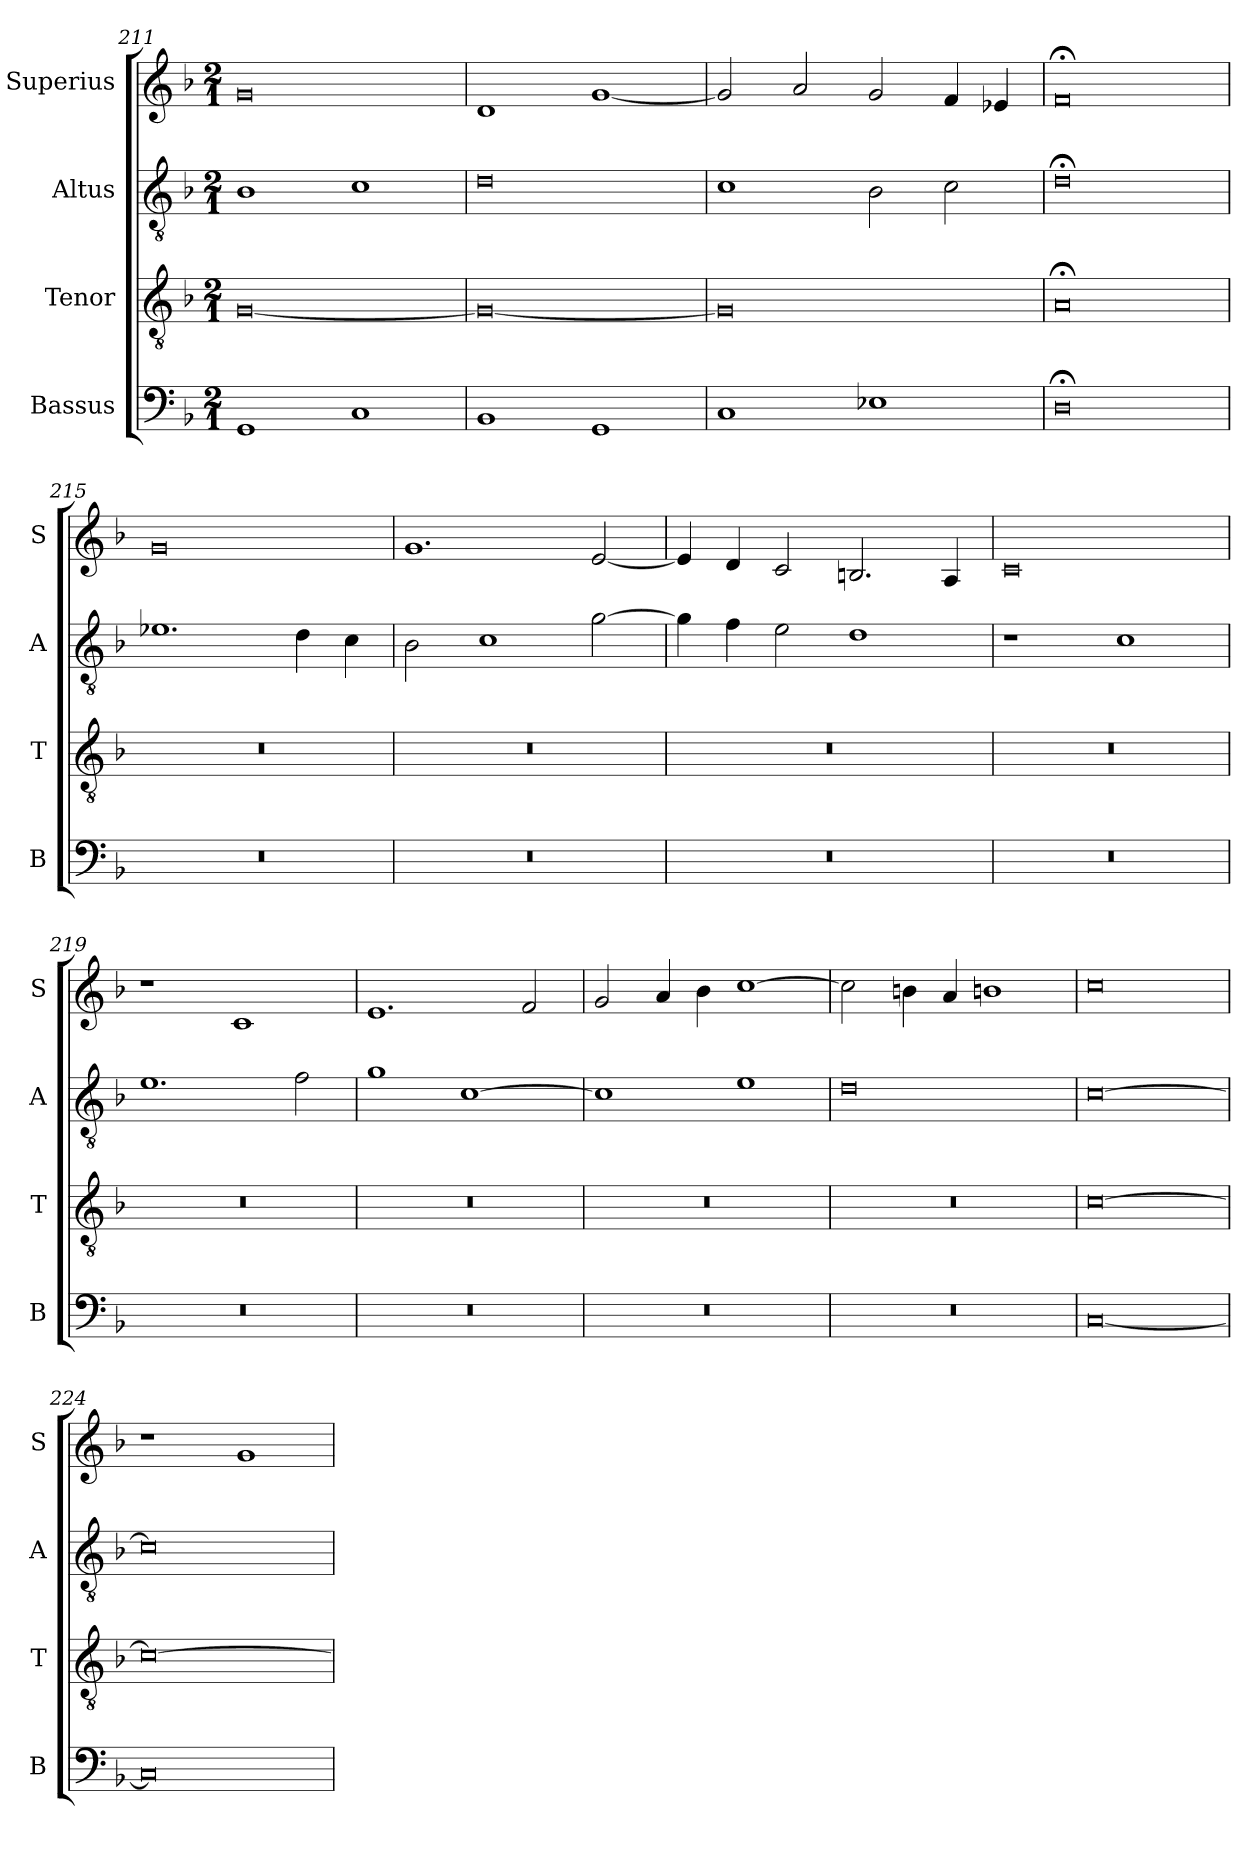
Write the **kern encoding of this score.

**kern	**kern	**kern	**kern
*part4	*part3	*part2	*part1
*staff4	*staff3	*staff2	*staff1
*I"Bassus	*I"Tenor	*I"Altus	*I"Superius
*I'B	*I'T	*I'A	*I'S
*clefF4	*clefGv2	*clefGv2	*clefG2
*k[b-]	*k[b-]	*k[b-]	*k[b-]
*M2/1	*M2/1	*M2/1	*M2/1
=211	=211	=211	=211
1GG	[0G	1B-	0g
1C	.	1c	.
=212	=212	=212	=212
1BB-	0G_	0d	1d
1GG	.	.	[1g
=213	=213	=213	=213
1C	0G]	1c	2g/]
.	.	.	2a/
1E-X	.	2B-\	2g/
.	.	2c\	4f/
.	.	.	4e-X/
=214	=214	=214	=214
0D;<	0A;<	0d;<	0f;<
=215	=215	=215	=215
0r	0r	1.e-X	0g
.	.	4d\	.
.	.	4c\	.
=216	=216	=216	=216
0r	0r	2B-\	1.g
.	.	1c	.
.	.	[2g\	[2e/
=217	=217	=217	=217
0r	0r	4g\]	4e/]
.	.	4f\	4d/
.	.	2e\	2c/
.	.	1d	2.Bn/
.	.	.	4A/
=218	=218	=218	=218
0r	0r	1r	0c
.	.	1c	.
=219	=219	=219	=219
0r	0r	1.e	1r
.	.	.	1c
.	.	2f\	.
=220	=220	=220	=220
0r	0r	1g	1.e
.	.	[1c	.
.	.	.	2f/
=221	=221	=221	=221
0r	0r	1c]	2g/
.	.	.	4a/
.	.	.	4b-\
.	.	1e	[1cc
=222	=222	=222	=222
0r	0r	0d	2cc\]
.	.	.	4bn\
.	.	.	4a/
.	.	.	1bn
=223	=223	=223	=223
[0C	[0c	[0c	0cc
=224	=224	=224	=224
0C]	0c_	0c]	1r
.	.	.	1g
=	=	=	=
*-	*-	*-	*-
